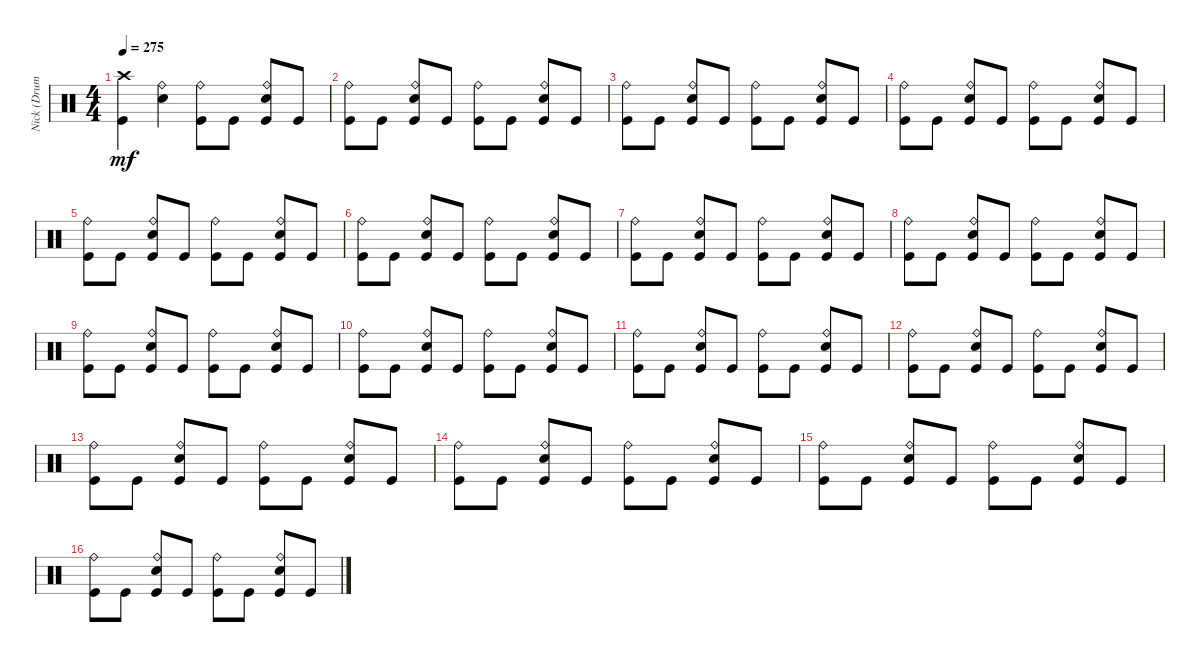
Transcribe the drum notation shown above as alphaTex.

\track ("Nick (Drums)" "Nick (Drum") {instrument percussion}
\staff {score}
\articulation defaults
\ts (4 4)
\tempo 275
\clef neutral
\ks c
("Kick (hit)" "Crash high (hit)").4{dy mf} ("Ride (bell)" "Snare (hit) 2").4 ("Kick (hit)" "Ride (bell)").8 "Kick (hit)".8 ("Kick (hit)" "Ride (bell)" "Snare (hit) 2").8 "Kick (hit)".8 |
("Kick (hit)" "Ride (bell)").8 "Kick (hit)".8 ("Kick (hit)" "Ride (bell)" "Snare (hit) 2").8 "Kick (hit)".8 ("Kick (hit)" "Ride (bell)").8 "Kick (hit)".8 ("Kick (hit)" "Ride (bell)" "Snare (hit) 2").8 "Kick (hit)".8 |
("Kick (hit)" "Ride (bell)").8 "Kick (hit)".8 ("Kick (hit)" "Ride (bell)" "Snare (hit) 2").8 "Kick (hit)".8 ("Kick (hit)" "Ride (bell)").8 "Kick (hit)".8 ("Kick (hit)" "Ride (bell)" "Snare (hit) 2").8 "Kick (hit)".8 |
("Kick (hit)" "Ride (bell)").8 "Kick (hit)".8 ("Kick (hit)" "Ride (bell)" "Snare (hit) 2").8 "Kick (hit)".8 ("Kick (hit)" "Ride (bell)").8 "Kick (hit)".8 ("Kick (hit)" "Ride (bell)" "Snare (hit) 2").8 "Kick (hit)".8 |
("Kick (hit)" "Ride (bell)").8 "Kick (hit)".8 ("Kick (hit)" "Ride (bell)" "Snare (hit) 2").8 "Kick (hit)".8 ("Kick (hit)" "Ride (bell)").8 "Kick (hit)".8 ("Kick (hit)" "Ride (bell)" "Snare (hit) 2").8 "Kick (hit)".8 |
("Kick (hit)" "Ride (bell)").8 "Kick (hit)".8 ("Kick (hit)" "Ride (bell)" "Snare (hit) 2").8 "Kick (hit)".8 ("Kick (hit)" "Ride (bell)").8 "Kick (hit)".8 ("Kick (hit)" "Ride (bell)" "Snare (hit) 2").8 "Kick (hit)".8 |
("Kick (hit)" "Ride (bell)").8 "Kick (hit)".8 ("Kick (hit)" "Ride (bell)" "Snare (hit) 2").8 "Kick (hit)".8 ("Kick (hit)" "Ride (bell)").8 "Kick (hit)".8 ("Kick (hit)" "Ride (bell)" "Snare (hit) 2").8 "Kick (hit)".8 |
("Kick (hit)" "Ride (bell)").8 "Kick (hit)".8 ("Kick (hit)" "Ride (bell)" "Snare (hit) 2").8 "Kick (hit)".8 ("Kick (hit)" "Ride (bell)").8 "Kick (hit)".8 ("Kick (hit)" "Ride (bell)" "Snare (hit) 2").8 "Kick (hit)".8 |
("Kick (hit)" "Ride (bell)").8 "Kick (hit)".8 ("Kick (hit)" "Ride (bell)" "Snare (hit) 2").8 "Kick (hit)".8 ("Kick (hit)" "Ride (bell)").8 "Kick (hit)".8 ("Kick (hit)" "Ride (bell)" "Snare (hit) 2").8 "Kick (hit)".8 |
("Kick (hit)" "Ride (bell)").8 "Kick (hit)".8 ("Kick (hit)" "Ride (bell)" "Snare (hit) 2").8 "Kick (hit)".8 ("Kick (hit)" "Ride (bell)").8 "Kick (hit)".8 ("Kick (hit)" "Ride (bell)" "Snare (hit) 2").8 "Kick (hit)".8 |
("Kick (hit)" "Ride (bell)").8 "Kick (hit)".8 ("Kick (hit)" "Ride (bell)" "Snare (hit) 2").8 "Kick (hit)".8 ("Kick (hit)" "Ride (bell)").8 "Kick (hit)".8 ("Kick (hit)" "Ride (bell)" "Snare (hit) 2").8 "Kick (hit)".8 |
("Kick (hit)" "Ride (bell)").8 "Kick (hit)".8 ("Kick (hit)" "Ride (bell)" "Snare (hit) 2").8 "Kick (hit)".8 ("Kick (hit)" "Ride (bell)").8 "Kick (hit)".8 ("Kick (hit)" "Ride (bell)" "Snare (hit) 2").8 "Kick (hit)".8 |
("Kick (hit)" "Ride (bell)").8 "Kick (hit)".8 ("Kick (hit)" "Ride (bell)" "Snare (hit) 2").8 "Kick (hit)".8 ("Kick (hit)" "Ride (bell)").8 "Kick (hit)".8 ("Kick (hit)" "Ride (bell)" "Snare (hit) 2").8 "Kick (hit)".8 |
("Kick (hit)" "Ride (bell)").8 "Kick (hit)".8 ("Kick (hit)" "Ride (bell)" "Snare (hit) 2").8 "Kick (hit)".8 ("Kick (hit)" "Ride (bell)").8 "Kick (hit)".8 ("Kick (hit)" "Ride (bell)" "Snare (hit) 2").8 "Kick (hit)".8 |
("Kick (hit)" "Ride (bell)").8 "Kick (hit)".8 ("Kick (hit)" "Ride (bell)" "Snare (hit) 2").8 "Kick (hit)".8 ("Kick (hit)" "Ride (bell)").8 "Kick (hit)".8 ("Kick (hit)" "Ride (bell)" "Snare (hit) 2").8 "Kick (hit)".8 |
("Kick (hit)" "Ride (bell)").8 "Kick (hit)".8 ("Kick (hit)" "Ride (bell)" "Snare (hit) 2").8 "Kick (hit)".8 ("Kick (hit)" "Ride (bell)").8 "Kick (hit)".8 ("Kick (hit)" "Ride (bell)" "Snare (hit) 2").8 "Kick (hit)".8
